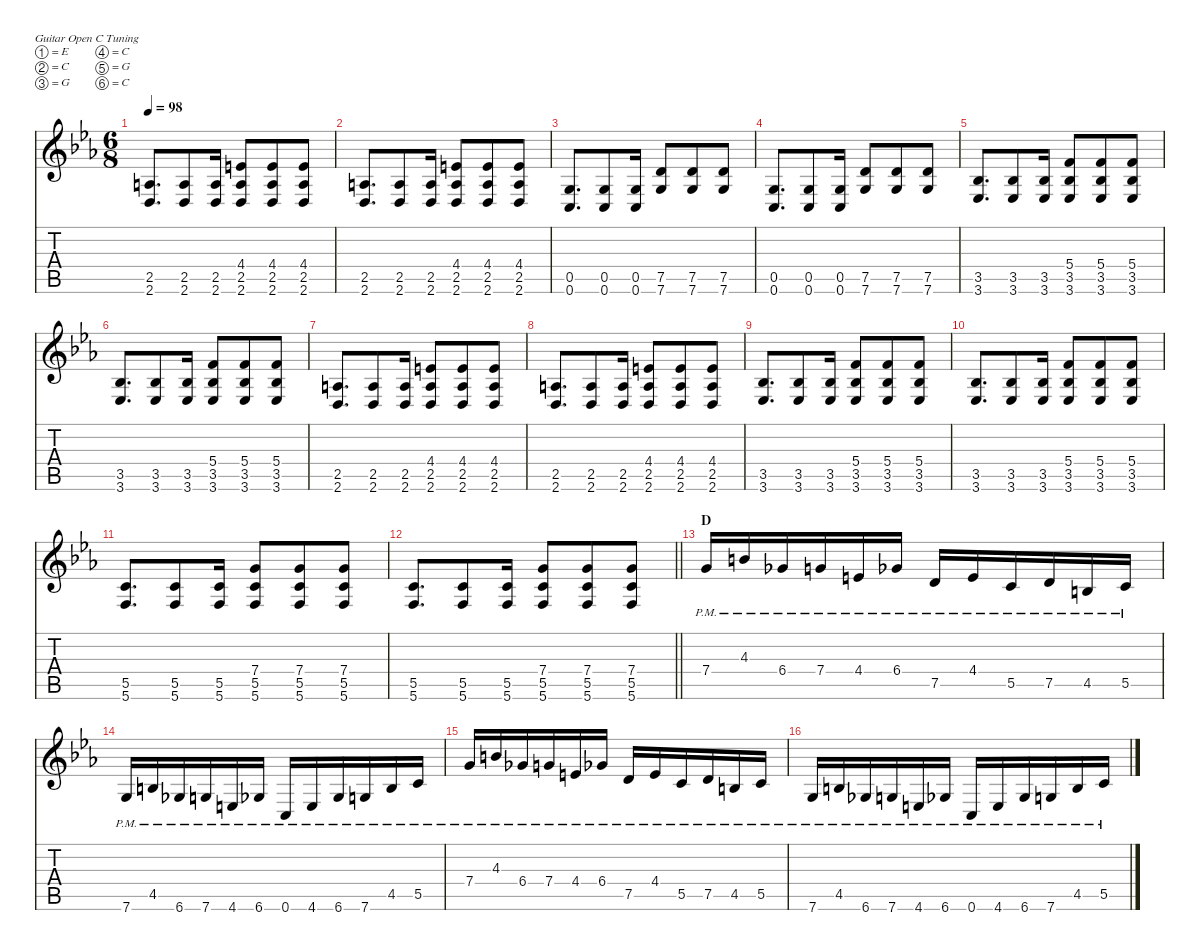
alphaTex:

\defaultSystemsLayout 4
\hideDynamics
\bracketExtendMode nobrackets
\singleTrackTrackNamePolicy hidden
\multiTrackTrackNamePolicy hidden
\firstSystemTrackNameMode fullname
\firstSystemTrackNameOrientation horizontal
\otherSystemsTrackNameOrientation horizontal
\track ("Jed Simon" "dist.guit.") {instrument distortionguitar}
\staff {score tabs}
\tuning (E4 C4 G3 C3 G2 C2)
\ts (6 8)
\tempo 98
\clef g2
\ks eb
(2.5{acc forcenatural} 2.6{acc forcenatural}).8{d dy f beam Up} (2.5{acc forcenatural} 2.6{acc forcenatural}).8{beam Up} (2.5{acc forcenatural} 2.6{acc forcenatural}).16{beam Up} (4.4{acc forcenatural} 2.5{acc forcenatural} 2.6{acc forcenatural}).8{beam Up} (4.4{acc forcenatural} 2.5{acc forcenatural} 2.6{acc forcenatural}).8{beam Up} (4.4{acc forcenatural} 2.5{acc forcenatural} 2.6{acc forcenatural}).8{beam Up} |
(2.5{acc forcenatural} 2.6{acc forcenatural}).8{d beam Up} (2.5{acc forcenatural} 2.6{acc forcenatural}).8{beam Up} (2.5{acc forcenatural} 2.6{acc forcenatural}).16{beam Up} (4.4{acc forcenatural} 2.5{acc forcenatural} 2.6{acc forcenatural}).8{beam Up} (4.4{acc forcenatural} 2.5{acc forcenatural} 2.6{acc forcenatural}).8{beam Up} (4.4{acc forcenatural} 2.5{acc forcenatural} 2.6{acc forcenatural}).8{beam Up} |
(0.5{acc forcenatural} 0.6{acc forcenatural}).8{d beam Up} (0.5{acc forcenatural} 0.6{acc forcenatural}).8{beam Up} (0.5{acc forcenatural} 0.6{acc forcenatural}).16{beam Up} (7.5{acc forcenatural} 7.6{acc forcenatural}).8{beam Up} (7.5{acc forcenatural} 7.6{acc forcenatural}).8{beam Up} (7.5{acc forcenatural} 7.6{acc forcenatural}).8{beam Up} |
(0.5{acc forcenatural} 0.6{acc forcenatural}).8{d beam Up} (0.5{acc forcenatural} 0.6{acc forcenatural}).8{beam Up} (0.5{acc forcenatural} 0.6{acc forcenatural}).16{beam Up} (7.5{acc forcenatural} 7.6{acc forcenatural}).8{beam Up} (7.5{acc forcenatural} 7.6{acc forcenatural}).8{beam Up} (7.5{acc forcenatural} 7.6{acc forcenatural}).8{beam Up} |
(3.5{acc b} 3.6{acc b}).8{d beam Up} (3.5{acc b} 3.6{acc b}).8{beam Up} (3.5{acc b} 3.6{acc b}).16{beam Up} (5.4{acc forcenatural} 3.5{acc b} 3.6{acc b}).8{beam Up} (5.4{acc forcenatural} 3.5{acc b} 3.6{acc b}).8{beam Up} (5.4{acc forcenatural} 3.5{acc b} 3.6{acc b}).8{beam Up} |
(3.5{acc b} 3.6{acc b}).8{d beam Up} (3.5{acc b} 3.6{acc b}).8{beam Up} (3.5{acc b} 3.6{acc b}).16{beam Up} (5.4{acc forcenatural} 3.5{acc b} 3.6{acc b}).8{beam Up} (5.4{acc forcenatural} 3.5{acc b} 3.6{acc b}).8{beam Up} (5.4{acc forcenatural} 3.5{acc b} 3.6{acc b}).8{beam Up} |
(2.5{acc forcenatural} 2.6{acc forcenatural}).8{d beam Up} (2.5{acc forcenatural} 2.6{acc forcenatural}).8{beam Up} (2.5{acc forcenatural} 2.6{acc forcenatural}).16{beam Up} (4.4{acc forcenatural} 2.5{acc forcenatural} 2.6{acc forcenatural}).8{beam Up} (4.4{acc forcenatural} 2.5{acc forcenatural} 2.6{acc forcenatural}).8{beam Up} (4.4{acc forcenatural} 2.5{acc forcenatural} 2.6{acc forcenatural}).8{beam Up} |
(2.5{acc forcenatural} 2.6{acc forcenatural}).8{d beam Up} (2.5{acc forcenatural} 2.6{acc forcenatural}).8{beam Up} (2.5{acc forcenatural} 2.6{acc forcenatural}).16{beam Up} (4.4{acc forcenatural} 2.5{acc forcenatural} 2.6{acc forcenatural}).8{beam Up} (4.4{acc forcenatural} 2.5{acc forcenatural} 2.6{acc forcenatural}).8{beam Up} (4.4{acc forcenatural} 2.5{acc forcenatural} 2.6{acc forcenatural}).8{beam Up} |
(3.5{acc b} 3.6{acc b}).8{d beam Up} (3.5{acc b} 3.6{acc b}).8{beam Up} (3.5{acc b} 3.6{acc b}).16{beam Up} (5.4{acc forcenatural} 3.5{acc b} 3.6{acc b}).8{beam Up} (5.4{acc forcenatural} 3.5{acc b} 3.6{acc b}).8{beam Up} (5.4{acc forcenatural} 3.5{acc b} 3.6{acc b}).8{beam Up} |
(3.5{acc b} 3.6{acc b}).8{d beam Up} (3.5{acc b} 3.6{acc b}).8{beam Up} (3.5{acc b} 3.6{acc b}).16{beam Up} (5.4{acc forcenatural} 3.5{acc b} 3.6{acc b}).8{beam Up} (5.4{acc forcenatural} 3.5{acc b} 3.6{acc b}).8{beam Up} (5.4{acc forcenatural} 3.5{acc b} 3.6{acc b}).8{beam Up} |
(5.5{acc forcenatural} 5.6{acc forcenatural}).8{d beam Up} (5.5{acc forcenatural} 5.6{acc forcenatural}).8{beam Up} (5.5{acc forcenatural} 5.6{acc forcenatural}).16{beam Up} (7.4{acc forcenatural} 5.5{acc forcenatural} 5.6{acc forcenatural}).8{beam Up} (7.4{acc forcenatural} 5.5{acc forcenatural} 5.6{acc forcenatural}).8{beam Up} (7.4{acc forcenatural} 5.5{acc forcenatural} 5.6{acc forcenatural}).8{beam Up} |
\barLineRight lightlight
(5.5{acc forcenatural} 5.6{acc forcenatural}).8{d beam Up} (5.5{acc forcenatural} 5.6{acc forcenatural}).8{beam Up} (5.5{acc forcenatural} 5.6{acc forcenatural}).16{beam Up} (7.4{acc forcenatural} 5.5{acc forcenatural} 5.6{acc forcenatural}).8{beam Up} (7.4{acc forcenatural} 5.5{acc forcenatural} 5.6{acc forcenatural}).8{beam Up} (7.4{acc forcenatural} 5.5{acc forcenatural} 5.6{acc forcenatural}).8{beam Up} |
\section ("" "D")
7.4{pm acc forcenatural}.16{beam Up} 4.3{pm acc forcenatural}.16{beam Up} 6.4{pm acc b}.16{beam Up} 7.4{pm acc forcenatural}.16{beam Up} 4.4{pm acc forcenatural}.16{beam Up} 6.4{pm acc b}.16{beam Up} 7.5{pm acc forcenatural}.16{beam Up} 4.4{pm acc forcenatural}.16{beam Up} 5.5{pm acc forcenatural}.16{beam Up} 7.5{pm acc forcenatural}.16{beam Up} 4.5{pm acc forcenatural}.16{beam Up} 5.5{pm acc forcenatural}.16{beam Up} |
7.6{pm acc forcenatural}.16{beam Up} 4.5{pm acc forcenatural}.16{beam Up} 6.6{pm acc b}.16{beam Up} 7.6{pm acc forcenatural}.16{beam Up} 4.6{pm acc forcenatural}.16{beam Up} 6.6{pm acc b}.16{beam Up} 0.6{pm acc forcenatural}.16{beam Up} 4.6{pm acc forcenatural}.16{beam Up} 6.6{pm acc b}.16{beam Up} 7.6{pm acc forcenatural}.16{beam Up} 4.5{pm acc forcenatural}.16{beam Up} 5.5{pm acc forcenatural}.16{beam Up} |
7.4{pm acc forcenatural}.16{beam Up} 4.3{pm acc forcenatural}.16{beam Up} 6.4{pm acc b}.16{beam Up} 7.4{pm acc forcenatural}.16{beam Up} 4.4{pm acc forcenatural}.16{beam Up} 6.4{pm acc b}.16{beam Up} 7.5{pm acc forcenatural}.16{beam Up} 4.4{pm acc forcenatural}.16{beam Up} 5.5{pm acc forcenatural}.16{beam Up} 7.5{pm acc forcenatural}.16{beam Up} 4.5{pm acc forcenatural}.16{beam Up} 5.5{pm acc forcenatural}.16{beam Up} |
7.6{pm acc forcenatural}.16{beam Up} 4.5{pm acc forcenatural}.16{beam Up} 6.6{pm acc b}.16{beam Up} 7.6{pm acc forcenatural}.16{beam Up} 4.6{pm acc forcenatural}.16{beam Up} 6.6{pm acc b}.16{beam Up} 0.6{pm acc forcenatural}.16{beam Up} 4.6{pm acc forcenatural}.16{beam Up} 6.6{pm acc b}.16{beam Up} 7.6{pm acc forcenatural}.16{beam Up} 4.5{pm acc forcenatural}.16{beam Up} 5.5{pm acc forcenatural}.16{beam Up}
